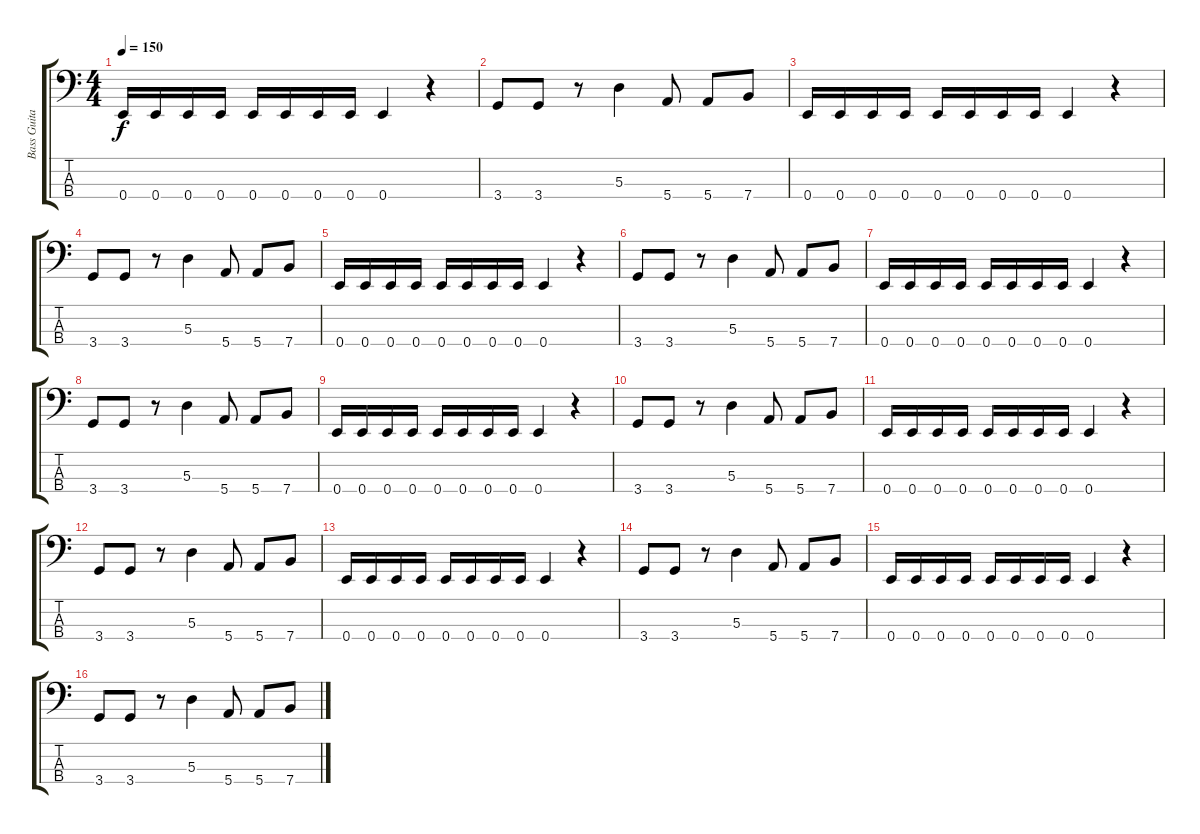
\track ("Bass Guitar" "Bass Guita") {instrument electricbasspick}
\staff {score tabs}
\tuning (G2 D2 A1 E1) {hide}
\ts (4 4)
\tempo 150
\clef f4
\ks c
0.4.16{dy f} 0.4.16 0.4.16 0.4.16 0.4.16 0.4.16 0.4.16 0.4.16 0.4.4 r.4 |
3.4.8 3.4.8 r.8 5.3.4 5.4.8 5.4.8 7.4.8 |
0.4.16 0.4.16 0.4.16 0.4.16 0.4.16 0.4.16 0.4.16 0.4.16 0.4.4 r.4 |
3.4.8 3.4.8 r.8 5.3.4 5.4.8 5.4.8 7.4.8 |
0.4.16 0.4.16 0.4.16 0.4.16 0.4.16 0.4.16 0.4.16 0.4.16 0.4.4 r.4 |
3.4.8 3.4.8 r.8 5.3.4 5.4.8 5.4.8 7.4.8 |
0.4.16 0.4.16 0.4.16 0.4.16 0.4.16 0.4.16 0.4.16 0.4.16 0.4.4 r.4 |
3.4.8 3.4.8 r.8 5.3.4 5.4.8 5.4.8 7.4.8 |
0.4.16 0.4.16 0.4.16 0.4.16 0.4.16 0.4.16 0.4.16 0.4.16 0.4.4 r.4 |
3.4.8 3.4.8 r.8 5.3.4 5.4.8 5.4.8 7.4.8 |
0.4.16 0.4.16 0.4.16 0.4.16 0.4.16 0.4.16 0.4.16 0.4.16 0.4.4 r.4 |
3.4.8 3.4.8 r.8 5.3.4 5.4.8 5.4.8 7.4.8 |
0.4.16 0.4.16 0.4.16 0.4.16 0.4.16 0.4.16 0.4.16 0.4.16 0.4.4 r.4 |
3.4.8 3.4.8 r.8 5.3.4 5.4.8 5.4.8 7.4.8 |
0.4.16 0.4.16 0.4.16 0.4.16 0.4.16 0.4.16 0.4.16 0.4.16 0.4.4 r.4 |
3.4.8 3.4.8 r.8 5.3.4 5.4.8 5.4.8 7.4.8
